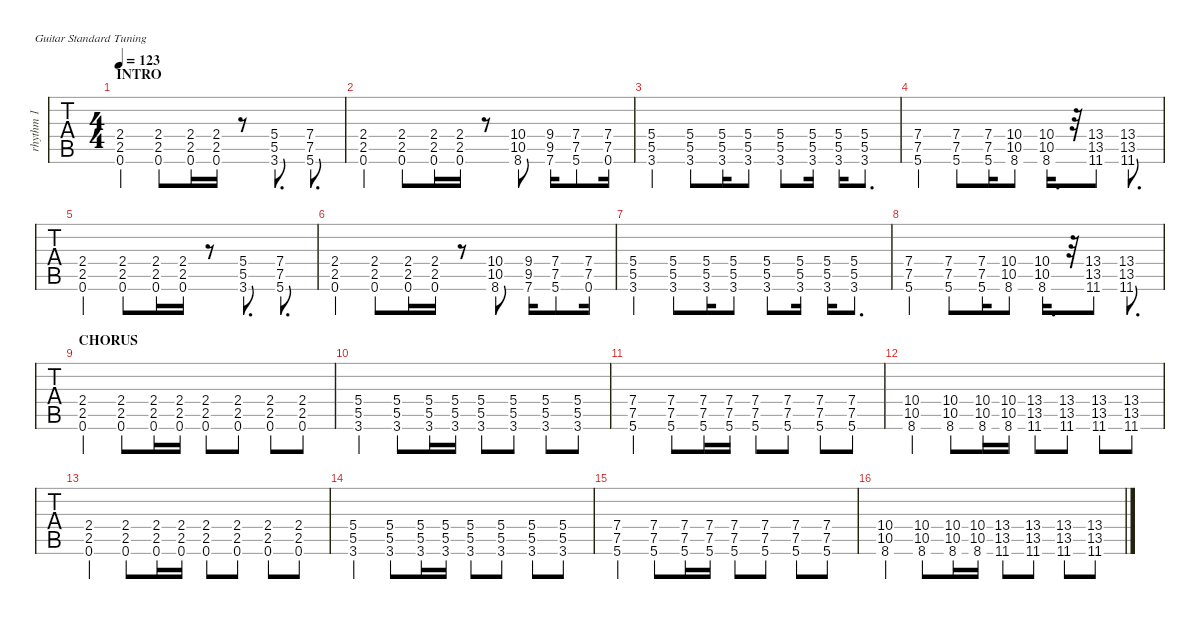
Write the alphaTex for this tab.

\defaultSystemsLayout 4
\hideDynamics
\bracketExtendMode nobrackets
\otherSystemsTrackNameOrientation horizontal
\track ("Rhythm 1" "rhythm 1") {instrument distortionguitar}
\staff {tabs}
\tuning (E4 B3 G3 D3 A2 E2)
\ts (4 4)
\section ("" "INTRO")
\tempo 123
\clef g2
\ks c
(0.6 2.5 2.4).4{dy mf instrument distortionguitar} (0.6 2.5 2.4).8 (0.6 2.5 2.4).16 (0.6 2.5 2.4).16 r.8 (3.6 5.5 5.4).8{d} (5.6 7.5 7.4).8{d} |
(0.6 2.5 2.4).4 (0.6 2.5 2.4).8 (0.6 2.5 2.4).16 (0.6 2.5 2.4).16 r.8 (8.6 10.5 10.4).8 (7.6 9.5{acc #} 9.4).16 (5.6 7.5 7.4).8 (0.6 7.5 7.4).16 |
(3.6 5.5 5.4).4 (3.6 5.5 5.4).8 (3.6 5.5 5.4).16 (3.6 5.5 5.4).8 (3.6 5.5 5.4).8 (3.6 5.5 5.4).16 (3.6 5.5 5.4).16 (3.6 5.5 5.4).8{d} |
(5.6 7.5 7.4).4 (5.6 7.5 7.4).8 (5.6 7.5 7.4).16 (8.6 10.5 10.4).8 (8.6 10.5 10.4).16{d} r.32 (11.6{acc #} 13.5{acc #} 13.4{acc #}).8 (11.6{acc #} 13.5{acc #} 13.4{acc #}).8{d} |
(0.6 2.5 2.4).4 (0.6 2.5 2.4).8 (0.6 2.5 2.4).16 (0.6 2.5 2.4).16 r.8 (3.6 5.5 5.4).8{d} (5.6 7.5 7.4).8{d} |
(0.6 2.5 2.4).4 (0.6 2.5 2.4).8 (0.6 2.5 2.4).16 (0.6 2.5 2.4).16 r.8 (8.6 10.5 10.4).8 (7.6 9.5{acc #} 9.4).16 (5.6 7.5 7.4).8 (0.6 7.5 7.4).16 |
(3.6 5.5 5.4).4 (3.6 5.5 5.4).8 (3.6 5.5 5.4).16 (3.6 5.5 5.4).8 (3.6 5.5 5.4).8 (3.6 5.5 5.4).16 (3.6 5.5 5.4).16 (3.6 5.5 5.4).8{d} |
(5.6 7.5 7.4).4 (5.6 7.5 7.4).8 (5.6 7.5 7.4).16 (8.6 10.5 10.4).8 (8.6 10.5 10.4).16{d} r.32 (11.6{acc #} 13.5{acc #} 13.4{acc #}).8 (11.6{acc #} 13.5{acc #} 13.4{acc #}).8{d} |
\section ("" "CHORUS")
(0.6 2.5 2.4).4 (0.6 2.5 2.4).8 (0.6 2.5 2.4).16 (0.6 2.5 2.4).16 (0.6 2.5 2.4).8 (0.6 2.5 2.4).8 (0.6 2.5 2.4).8 (0.6 2.5 2.4).8 |
(3.6 5.5 5.4).4 (3.6 5.5 5.4).8 (3.6 5.5 5.4).16 (3.6 5.5 5.4).16 (3.6 5.5 5.4).8 (3.6 5.5 5.4).8 (3.6 5.5 5.4).8 (3.6 5.5 5.4).8 |
(5.6 7.5 7.4).4 (5.6 7.5 7.4).8 (5.6 7.5 7.4).16 (5.6 7.5 7.4).16 (5.6 7.5 7.4).8 (5.6 7.5 7.4).8 (5.6 7.5 7.4).8 (5.6 7.5 7.4).8 |
(8.6 10.5 10.4).4 (8.6 10.5 10.4).8 (8.6 10.5 10.4).16 (8.6 10.5 10.4).16 (11.6{acc #} 13.5{acc #} 13.4{acc #}).8 (11.6{acc #} 13.5{acc #} 13.4{acc #}).8 (11.6{acc #} 13.5{acc #} 13.4{acc #}).8 (11.6{acc #} 13.5{acc #} 13.4{acc #}).8 |
(0.6 2.5 2.4).4 (0.6 2.5 2.4).8 (0.6 2.5 2.4).16 (0.6 2.5 2.4).16 (0.6 2.5 2.4).8 (0.6 2.5 2.4).8 (0.6 2.5 2.4).8 (0.6 2.5 2.4).8 |
(3.6 5.5 5.4).4 (3.6 5.5 5.4).8 (3.6 5.5 5.4).16 (3.6 5.5 5.4).16 (3.6 5.5 5.4).8 (3.6 5.5 5.4).8 (3.6 5.5 5.4).8 (3.6 5.5 5.4).8 |
(5.6 7.5 7.4).4 (5.6 7.5 7.4).8 (5.6 7.5 7.4).16 (5.6 7.5 7.4).16 (5.6 7.5 7.4).8 (5.6 7.5 7.4).8 (5.6 7.5 7.4).8 (5.6 7.5 7.4).8 |
(8.6 10.5 10.4).4 (8.6 10.5 10.4).8 (8.6 10.5 10.4).16 (8.6 10.5 10.4).16 (11.6{acc #} 13.5{acc #} 13.4{acc #}).8 (11.6{acc #} 13.5{acc #} 13.4{acc #}).8 (11.6{acc #} 13.5{acc #} 13.4{acc #}).8 (11.6{acc #} 13.5{acc #} 13.4{acc #}).8
